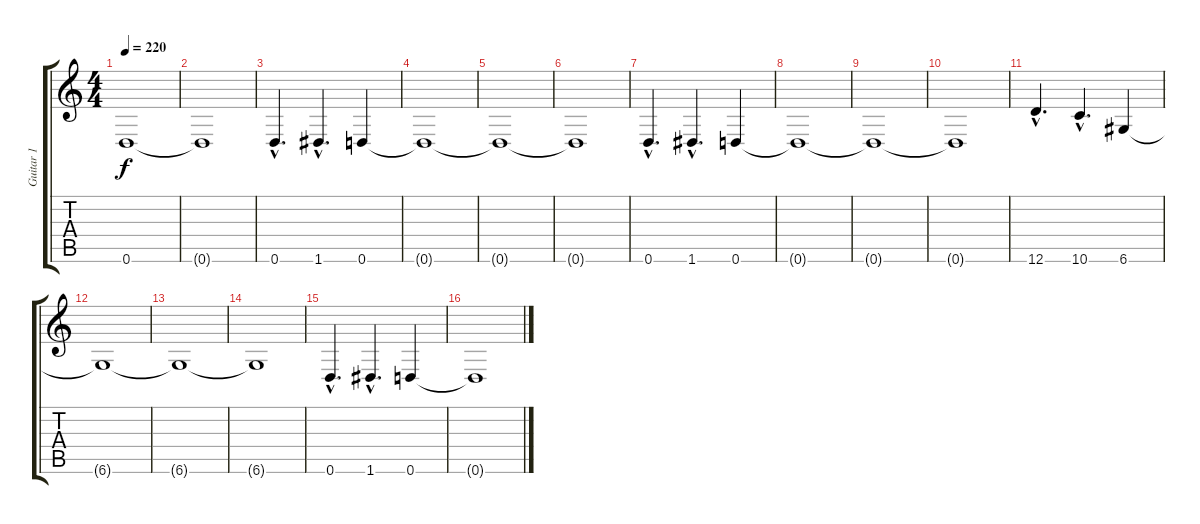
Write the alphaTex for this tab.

\track ("Guitar 1" "Guitar 1") {instrument distortionguitar}
\staff {score tabs}
\tuning (E4 B3 G3 D3 A2 D2) {hide}
\ts (4 4)
\tempo 220
\clef g2
\ks c
0.6{t}.1{dy f} |
0.6{t}.1 |
0.6{hac}.4{d volume 12 instrument overdrivenguitar} 1.6{hac}.4{d} 0.6.4 |
0.6{t}.1 |
0.6{t}.1 |
0.6{t}.1 |
0.6{hac}.4{d volume 12 instrument overdrivenguitar} 1.6{hac}.4{d} 0.6.4 |
0.6{t}.1 |
0.6{t}.1 |
0.6{t}.1 |
12.6{hac}.4{d volume 12 instrument overdrivenguitar} 10.6{hac}.4{d} 6.6.4 |
6.6{t}.1 |
6.6{t}.1 |
6.6{t}.1 |
0.6{hac}.4{d volume 12 instrument overdrivenguitar} 1.6{hac}.4{d} 0.6.4 |
0.6{t}.1
